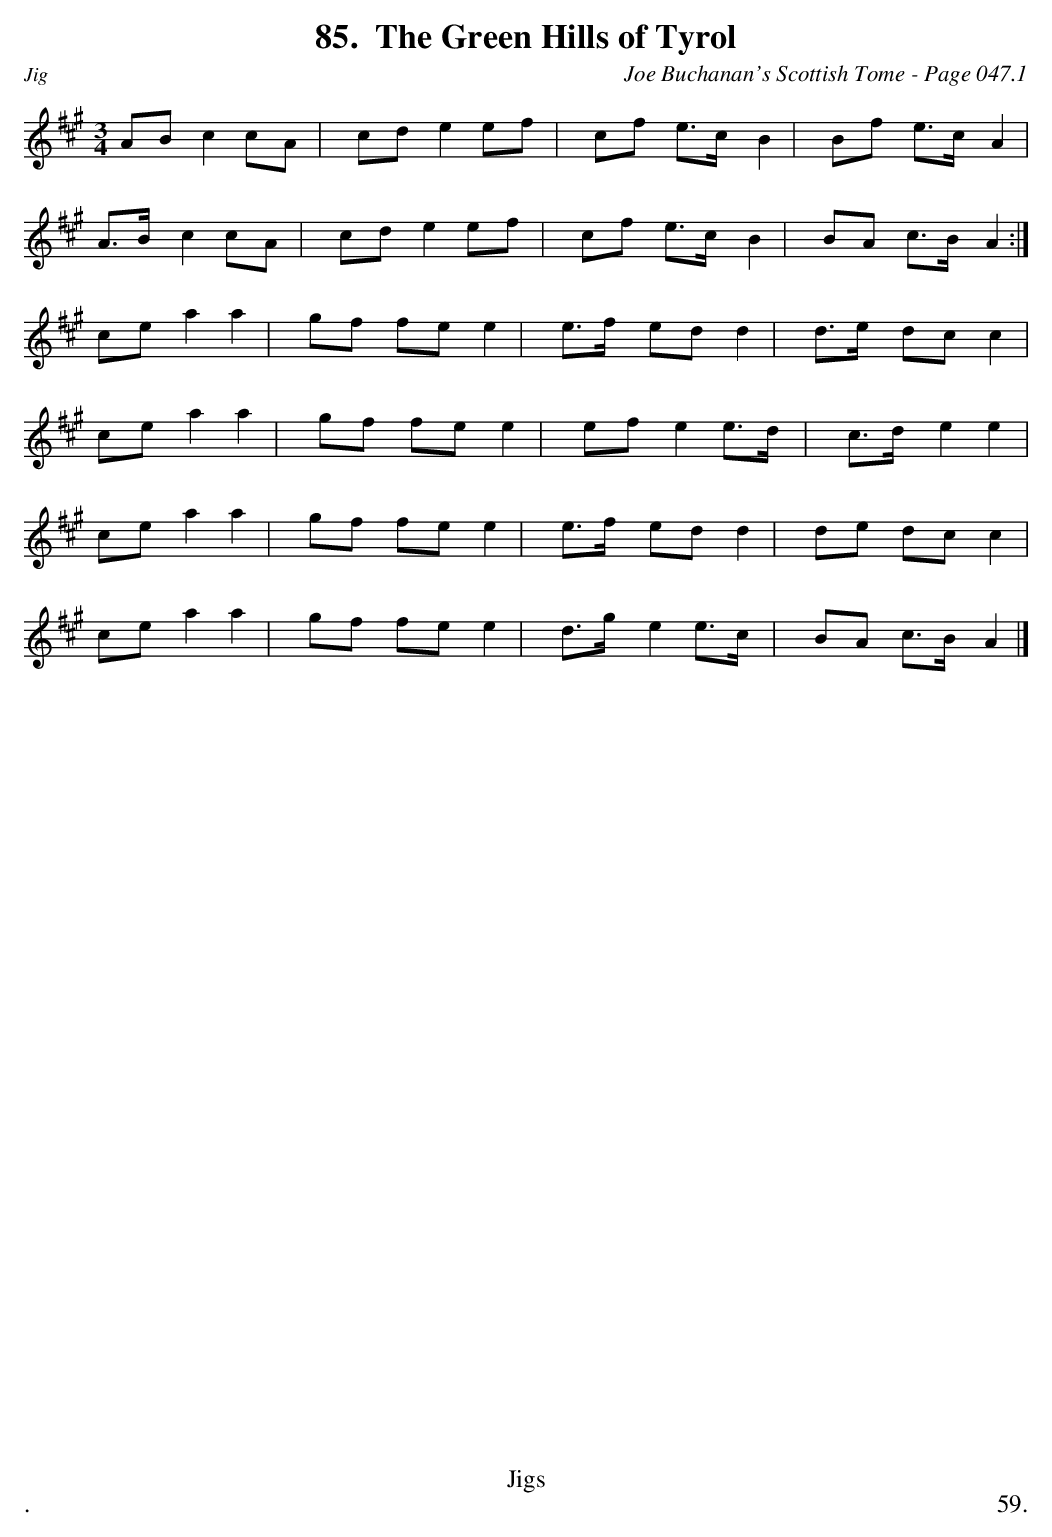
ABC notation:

X:1
T:Green Hills of Tyrol, The
C:Joe Buchanan's Scottish Tome - Page 047.1
L:1/8
M:3/4
K:A
AB c2 cA | cd e2 ef | cf e>c B2 | Bf e>c A2 |
A>B c2 cA | cd  e2 ef | cf e>c B2 |  BA c>B A2 :|
ce a2 a2 | gf fe e2 | e>f ed d2 | d>e dc c2 |
ce a2 a2 | gf fe e2 | ef e2 e>d | c>d e2 e2 |
ce a2 a2 | gf fe e2 | e>f ed d2 | de dc c2 |
ce a2 a2 | gf fe e2 | d>g e2 e>c | BA c>B A2 |]
